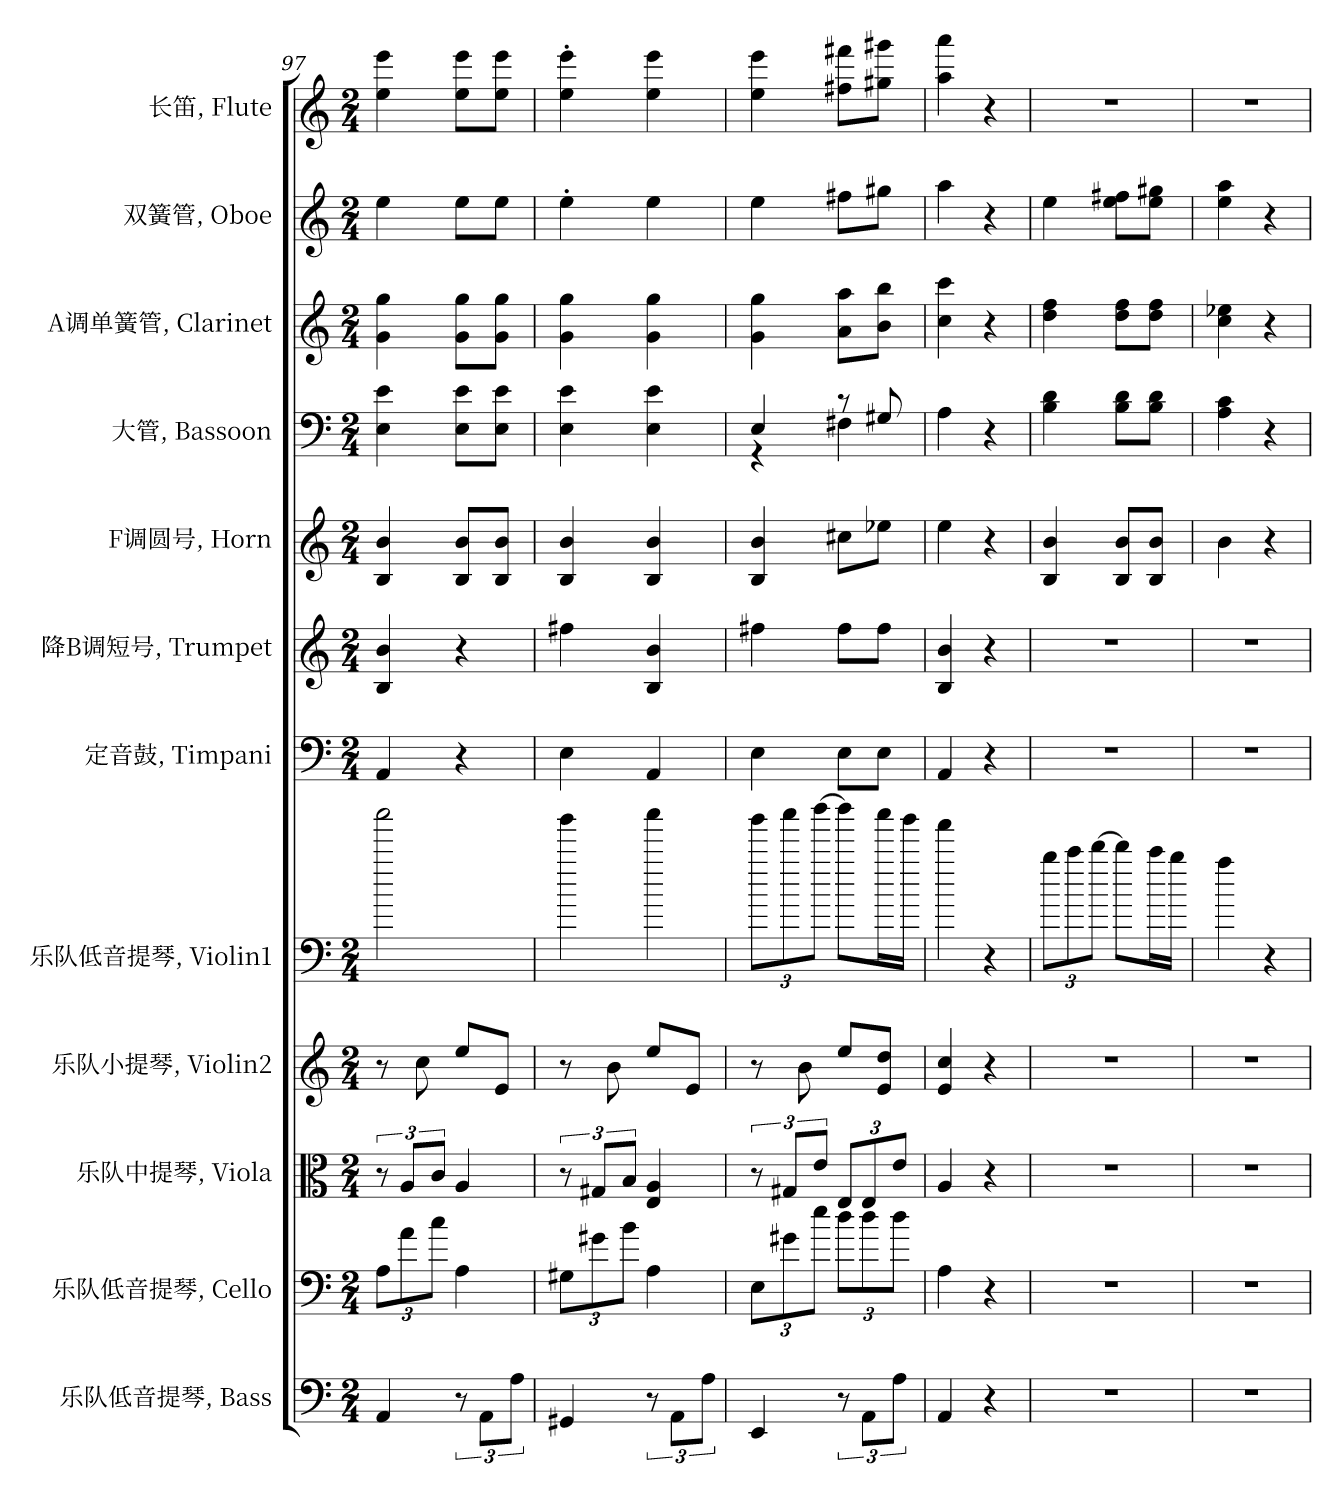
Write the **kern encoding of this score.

**kern	**kern	**kern	**kern	**kern	**kern	**kern	**kern	**kern	**kern	**kern	**kern
*part12	*part11	*part10	*part9	*part8	*part7	*part6	*part5	*part4	*part3	*part2	*part1
*staff12	*staff11	*staff10	*staff9	*staff8	*staff7	*staff6	*staff5	*staff4	*staff3	*staff2	*staff1
*I"乐队低音提琴, Bass	*I"乐队低音提琴, Cello	*I"乐队中提琴, Viola	*I"乐队小提琴, Violin2	*I"乐队低音提琴, Violin1	*I"定音鼓, Timpani	*I"降B调短号, Trumpet	*I"F调圆号, Horn	*I"大管, Bassoon	*I"A调单簧管, Clarinet	*I"双簧管, Oboe	*I"长笛, Flute
*	*	*	*	*	*I'Timp.	*	*I'F Hn.	*I'Bsn.	*I'A Cl.	*I'Ob.	*I'Fl.
*clefF4	*clefF4	*clefC3	*clefG2	*clefF4	*clefF4	*clefG2	*clefG2	*clefF4	*clefG2	*clefG2	*clefG2
*ITrd7c12	*ITrd7c12	*	*	*ITrd7c12	*	*ITrd1c2	*ITrd4c7	*	*ITrd2c3	*	*
*k[]	*k[]	*k[]	*k[]	*k[]	*k[]	*k[b-e-]	*k[b-]	*k[]	*k[f#c#g#]	*k[]	*k[]
*M2/4	*M2/4	*M2/4	*M2/4	*M2/4	*M2/4	*M2/4	*M2/4	*M2/4	*M2/4	*M2/4	*M2/4
*	*Xbrackettup	*	*	*	*	*	*	*	*	*	*
=97	=97	=97	=97	=97	=97	=97	=97	=97	=97	=97	=97
4AAA/	12AA\L	12r	8r	2ccc\	4AA/	4A/ 4a/	4E/ 4e/	4E\ 4e\	4e\ 4ee\	4ee\	4ee\ 4eee\
.	12A\	12A/L	.	.	.	.	.	.	.	.	.
.	.	.	8cc\	.	.	.	.	.	.	.	.
.	12c\J	12c/J	.	.	.	.	.	.	.	.	.
12r	4AA\	4A/	8ee/L	.	4r	4r	8E/ 8e/L	8E\ 8e\L	8e\ 8ee\L	8ee\L	8ee\ 8eee\L
12AAA\L	.	.	.	.	.	.	.	.	.	.	.
.	.	.	8e/J	.	.	.	8E/ 8e/J	8E\ 8e\J	8e\ 8ee\J	8ee\J	8ee\ 8eee\J
12AA\J	.	.	.	.	.	.	.	.	.	.	.
=98	=98	=98	=98	=98	=98	=98	=98	=98	=98	=98	=98
4GGG#X/	12GG#X\L	12r	8r	4bb\	4E\	4een\	4E/ 4e/	4E\ 4e\	4e\ 4ee\	4ee'\	4ee\' 4eee\'
.	12G#X\	12G#X/L	.	.	.	.	.	.	.	.	.
.	.	.	8b\	.	.	.	.	.	.	.	.
.	12B\J	12B/J	.	.	.	.	.	.	.	.	.
12r	4AA\	4E/ 4A/	8ee/L	4ccc\	4AA/	4A/ 4a/	4E/ 4e/	4E\ 4e\	4e\ 4ee\	4ee\	4ee\ 4eee\
12AAA\L	.	.	.	.	.	.	.	.	.	.	.
.	.	.	8e/J	.	.	.	.	.	.	.	.
12AA\J	.	.	.	.	.	.	.	.	.	.	.
!!LO:PB:g=z
=99	=99	=99	=99	=99	=99	=99	=99	=99	=99	=99	=99
*	*	*	*	*Xbrackettup	*	*	*	*	*	*	*
*	*	*	*	*	*	*	*	*^	*	*	*
4EEE/	12EE\L	12r	8r	12bb\L	4E\	4een\	4E/ 4e/	4E/	4r	4e\ 4ee\	4ee\	4ee\ 4eee\
.	12G#X\	12G#X/L	.	12ccc\	.	.	.	.	.	.	.	.
.	.	.	8b\	.	.	.	.	.	.	.	.	.
.	12e\J	12e/J	.	[12ddd\J	.	.	.	.	.	.	.	.
*	*	*Xbrackettup	*	*	*	*	*	*	*	*	*	*
12r	12d\L	12E/L	8ee/L	8ddd\L]	8E\L	8ee\L	8f#X\L	8r	4F#X\	8f#\ 8ff#\L	8ff#X\L	8ff#X\ 8fff#X\L
12AAA\L	12d\	12E/	.	.	.	.	.	.	.	.	.	.
.	.	.	8e/ 8dd/J	16ccc\L	8E\J	8ee\J	8a-X\J	8G#X/	.	8g#\ 8gg#\J	8gg#X\J	8gg#X\ 8ggg#X\J
12AA\J	12d\J	12e/J	.	.	.	.	.	.	.	.	.	.
.	.	.	.	16bb\JJ	.	.	.	.	.	.	.	.
*	*	*	*	*	*	*	*	*v	*v	*	*	*
=100	=100	=100	=100	=100	=100	=100	=100	=100	=100	=100	=100
4AAA/	4AA\	4A/	4e/ 4cc/	4aa\	4AA/	4A/ 4a/	4a\	4A\	4a\ 4aa\	4aa\	4aa\ 4aaa\
4r	4r	4r	4r	4r	4r	4r	4r	4r	4r	4r	4r
=101	=101	=101	=101	=101	=101	=101	=101	=101	=101	=101	=101
2r	2r	2r	2r	12b\L	2r	2r	4E/ 4e/	4B\ 4d\	4b\ 4dd\	4ee\	2r
.	.	.	.	12cc\	.	.	.	.	.	.	.
.	.	.	.	[12dd\J	.	.	.	.	.	.	.
.	.	.	.	8dd\L]	.	.	8E/ 8e/L	8B\ 8d\L	8b\ 8dd\L	8ee\ 8ff#X\L	.
.	.	.	.	16cc\L	.	.	8E/ 8e/J	8B\ 8d\J	8b\ 8dd\J	8ee\ 8gg#X\J	.
.	.	.	.	16b\JJ	.	.	.	.	.	.	.
=102	=102	=102	=102	=102	=102	=102	=102	=102	=102	=102	=102
2r	2r	2r	2r	4a\	2r	2r	4e\	4A\ 4c\	4a\ 4ccn\	4ee\ 4aa\	2r
.	.	.	.	4r	.	.	4r	4r	4r	4r	.
=	=	=	=	=	=	=	=	=	=	=	=
*-	*-	*-	*-	*-	*-	*-	*-	*-	*-	*-	*-
